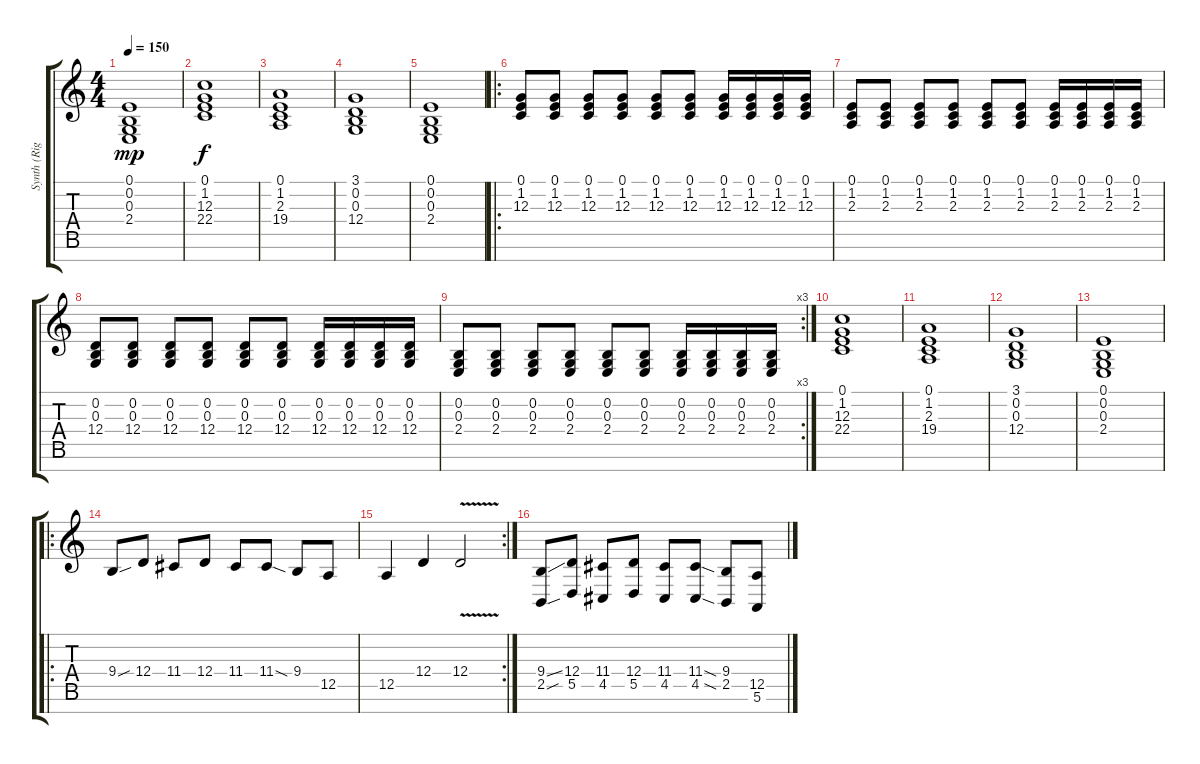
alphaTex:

\track ("Synth (Right hand)" "Synth (Rig") {instrument stringensemble1}
\staff {score tabs}
\tuning (E4 B3 G3 D3 A2 E2 B1) {hide}
\ts (4 4)
\tempo 150
\clef g2
\ks c
(0.1 0.2 0.3 2.4).1{dy mp} |
(0.1 1.2 12.3 22.4).1{dy f} |
(0.1 1.2 2.3 19.4).1 |
(3.1 0.2 0.3 12.4).1 |
(0.1 0.2 0.3 2.4).1 |
\ro
(0.1 1.2 12.3).8 (0.1 1.2 12.3).8 (0.1 1.2 12.3).8 (0.1 1.2 12.3).8 (0.1 1.2 12.3).8 (0.1 1.2 12.3).8 (0.1 1.2 12.3).16 (0.1 1.2 12.3).16 (0.1 1.2 12.3).16 (0.1 1.2 12.3).16 |
(0.1 1.2 2.3).8 (0.1 1.2 2.3).8 (0.1 1.2 2.3).8 (0.1 1.2 2.3).8 (0.1 1.2 2.3).8 (0.1 1.2 2.3).8 (0.1 1.2 2.3).16 (0.1 1.2 2.3).16 (0.1 1.2 2.3).16 (0.1 1.2 2.3).16 |
(0.2 0.3 12.4).8 (0.2 0.3 12.4).8 (0.2 0.3 12.4).8 (0.2 0.3 12.4).8 (0.2 0.3 12.4).8 (0.2 0.3 12.4).8 (0.2 0.3 12.4).16 (0.2 0.3 12.4).16 (0.2 0.3 12.4).16 (0.2 0.3 12.4).16 |
\rc 3
(0.2 0.3 2.4).8 (0.2 0.3 2.4).8 (0.2 0.3 2.4).8 (0.2 0.3 2.4).8 (0.2 0.3 2.4).8 (0.2 0.3 2.4).8 (0.2 0.3 2.4).16 (0.2 0.3 2.4).16 (0.2 0.3 2.4).16 (0.2 0.3 2.4).16 |
(0.1 1.2 12.3 22.4).1 |
(0.1 1.2 2.3 19.4).1 |
(3.1 0.2 0.3 12.4).1 |
(0.1 0.2 0.3 2.4).1 |
\ro
9.4{sou}.8 12.4.8 11.4.8 12.4.8 11.4.8 11.4{sod}.8 9.4.8 12.5.8 |
\rc 2
12.5.4 12.4.4 12.4{v}.2 |
(9.4{ss} 2.5{sou}).8 (12.4 5.5).8 (11.4 4.5).8 (12.4 5.5).8 (11.4 4.5).8 (11.4{sod} 4.5{sod}).8 (9.4 2.5).8 (12.5 5.6).8
